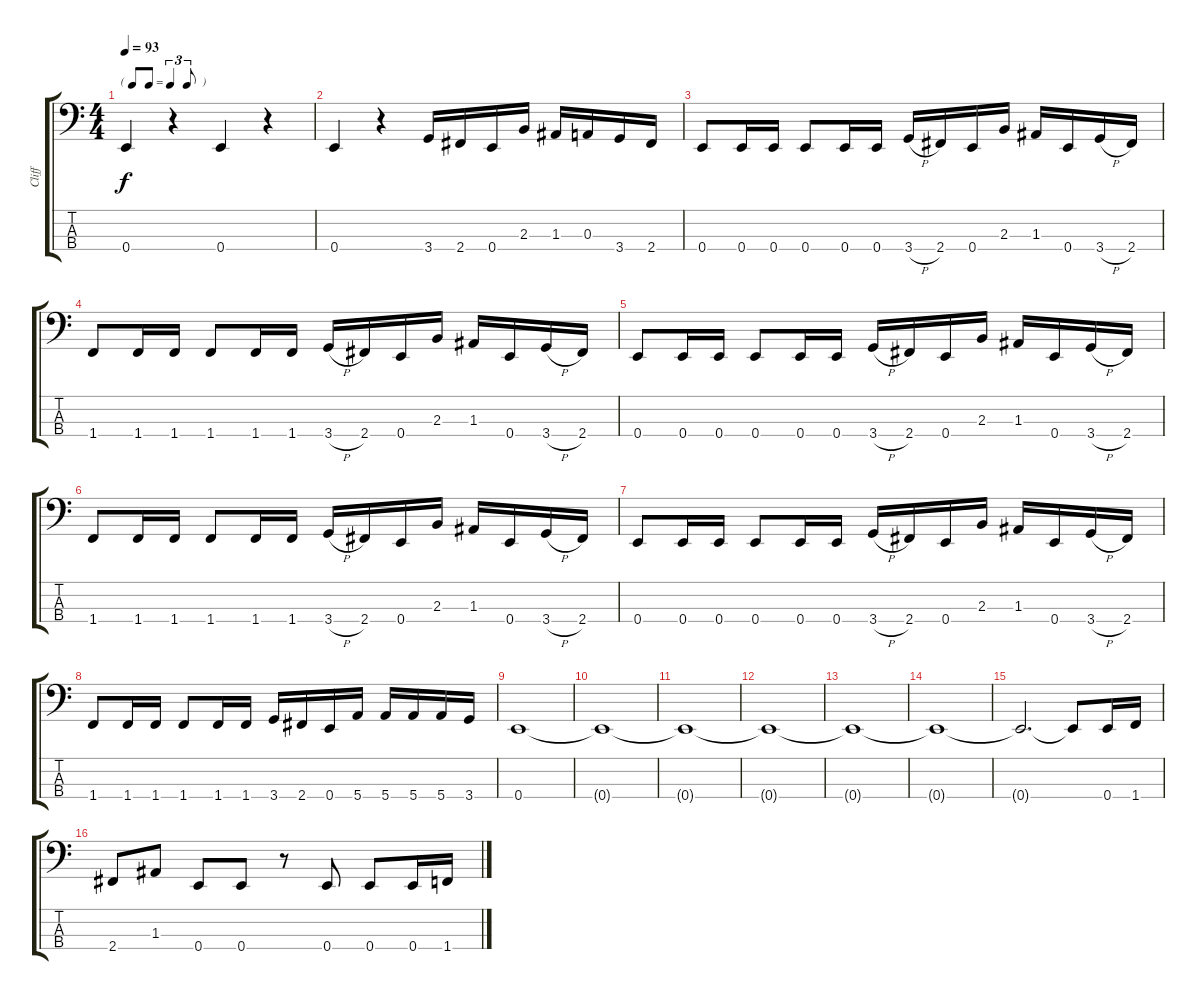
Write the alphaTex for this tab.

\track ("Cliff" "Cliff") {instrument electricbassfinger}
\staff {score tabs}
\tuning (G2 D2 A1 E1) {hide}
\ts (4 4)
\tf triplet8th
\tempo 93
\clef f4
\ks c
0.4.4{dy f} r.4 0.4.4 r.4 |
0.4.4 r.4 3.4.16 2.4.16 0.4.16 2.3.16 1.3.16 0.3.16 3.4.16 2.4.16 |
0.4.8 0.4.16 0.4.16 0.4.8 0.4.16 0.4.16 3.4{h}.16 2.4.16 0.4.16 2.3.16 1.3.16 0.4.16 3.4{h}.16 2.4.16 |
1.4.8 1.4.16 1.4.16 1.4.8 1.4.16 1.4.16 3.4{h}.16 2.4.16 0.4.16 2.3.16 1.3.16 0.4.16 3.4{h}.16 2.4.16 |
0.4.8 0.4.16 0.4.16 0.4.8 0.4.16 0.4.16 3.4{h}.16 2.4.16 0.4.16 2.3.16 1.3.16 0.4.16 3.4{h}.16 2.4.16 |
1.4.8 1.4.16 1.4.16 1.4.8 1.4.16 1.4.16 3.4{h}.16 2.4.16 0.4.16 2.3.16 1.3.16 0.4.16 3.4{h}.16 2.4.16 |
0.4.8 0.4.16 0.4.16 0.4.8 0.4.16 0.4.16 3.4{h}.16 2.4.16 0.4.16 2.3.16 1.3.16 0.4.16 3.4{h}.16 2.4.16 |
1.4.8 1.4.16 1.4.16 1.4.8 1.4.16 1.4.16 3.4.16 2.4.16 0.4.16 5.4.16 5.4.16 5.4.16 5.4.16 3.4.16 |
0.4.1 |
0.4{t}.1 |
0.4{t}.1 |
0.4{t}.1 |
0.4{t}.1 |
0.4{t}.1 |
0.4{t}.2{d} 0.4{t}.8 0.4.16 1.4.16 |
2.4.8 1.3.8 0.4.8 0.4.8 r.8 0.4.8 0.4.8 0.4.16 1.4.16
